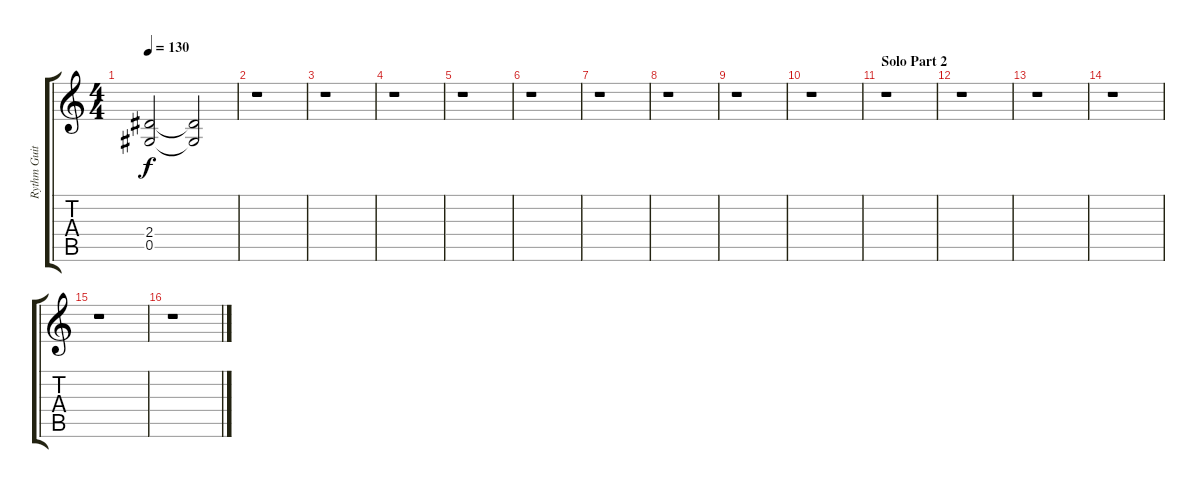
\track ("Rythm Guitar" "Rythm Guit") {instrument distortionguitar}
\staff {score tabs}
\tuning (Eb4 Bb3 Gb3 Db3 Ab2 Eb2) {hide}
\ts (4 4)
\tempo 130
\clef g2
\ks c
(2.4{t} 0.5{t}).2{dy f volume 1} (2.4{t} 0.5{t}).2{volume 0} |
r.1 |
r.1 |
r.1 |
r.1 |
r.1 |
r.1 |
r.1 |
r.1 |
r.1 |
\section ("" "Solo Part 2")
r.1 |
r.1 |
r.1 |
r.1 |
r.1 |
r.1
